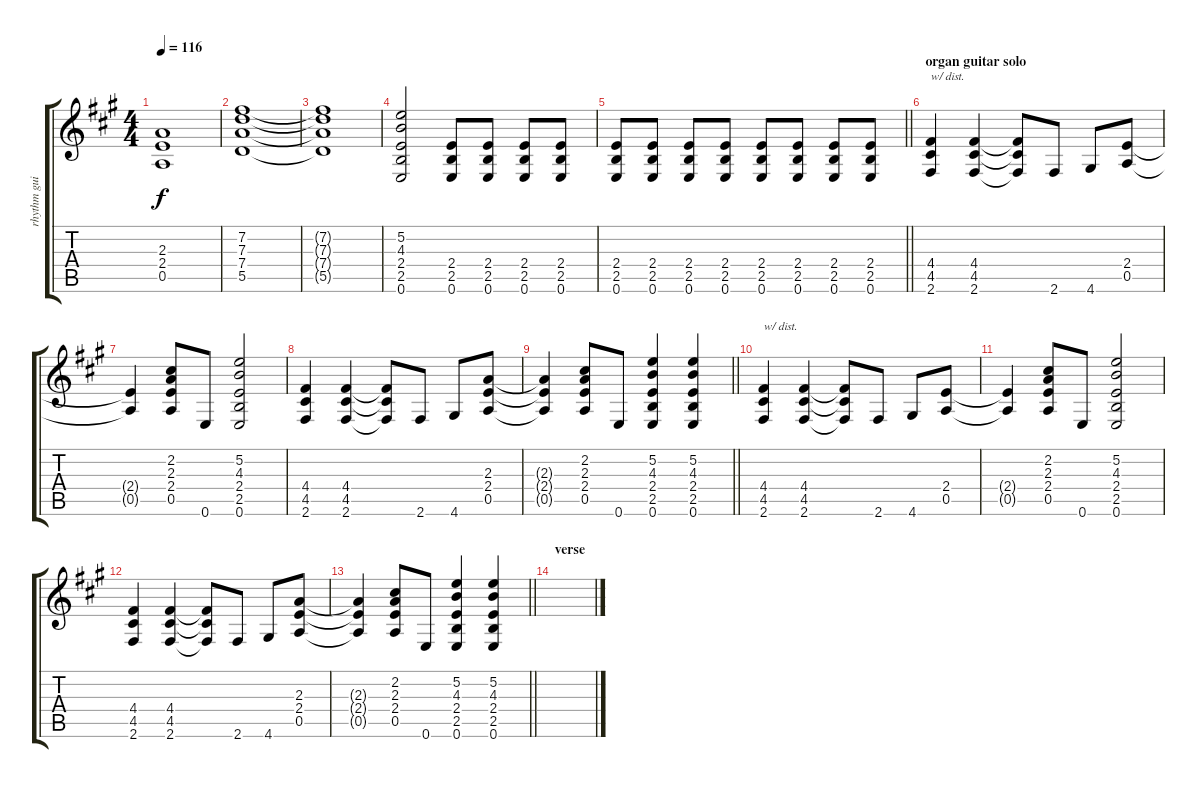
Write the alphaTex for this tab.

\track ("rhythm guitar" "rhythm gui") {instrument distortionguitar}
\staff {score tabs}
\tuning (E4 B3 G3 D3 A2 E2) {hide}
\ts (4 4)
\tempo 116
\clef g2
\ks a
(2.3{t} 2.4{t} 0.5{t}).1{dy f} |
(7.2 7.3 7.4 5.5).1 |
(7.2{t} 7.3{t} 7.4{t} 5.5{t}).1 |
(5.2 4.3 2.4 2.5 0.6).2 (2.4 2.5 0.6).8 (2.4 2.5 0.6).8 (2.4 2.5 0.6).8 (2.4 2.5 0.6).8 |
\barLineRight lightlight
(2.4 2.5 0.6).8 (2.4 2.5 0.6).8 (2.4 2.5 0.6).8 (2.4 2.5 0.6).8 (2.4 2.5 0.6).8 (2.4 2.5 0.6).8 (2.4 2.5 0.6).8 (2.4 2.5 0.6).8 |
\section ("" "organ guitar solo")
(4.4 4.5 2.6).4{txt "w/ dist."} (4.4 4.5 2.6).4 (4.4{t} 4.5{t} 2.6{t}).8 2.6.8 4.6.8 (2.4 0.5).8 |
(2.4{t} 0.5{t}).4 (2.2 2.3 2.4 0.5).8 0.6.8 (5.2 4.3 2.4 2.5 0.6).2 |
(4.4 4.5 2.6).4 (4.4 4.5 2.6).4 (4.4{t} 4.5{t} 2.6{t}).8 2.6.8 4.6.8 (2.3 2.4 0.5).8 |
\barLineRight lightlight
(2.3{t} 2.4{t} 0.5{t}).4 (2.2 2.3 2.4 0.5).8 0.6.8 (5.2 4.3 2.4 2.5 0.6).4 (5.2 4.3 2.4 2.5 0.6).4 |
(4.4 4.5 2.6).4{txt "w/ dist."} (4.4 4.5 2.6).4 (4.4{t} 4.5{t} 2.6{t}).8 2.6.8 4.6.8 (2.4 0.5).8 |
(2.4{t} 0.5{t}).4 (2.2 2.3 2.4 0.5).8 0.6.8 (5.2 4.3 2.4 2.5 0.6).2 |
(4.4 4.5 2.6).4 (4.4 4.5 2.6).4 (4.4{t} 4.5{t} 2.6{t}).8 2.6.8 4.6.8 (2.3 2.4 0.5).8 |
\barLineRight lightlight
(2.3{t} 2.4{t} 0.5{t}).4 (2.2 2.3 2.4 0.5).8 0.6.8 (5.2 4.3 2.4 2.5 0.6).4 (5.2 4.3 2.4 2.5 0.6).4 |
\section ("" "verse")
